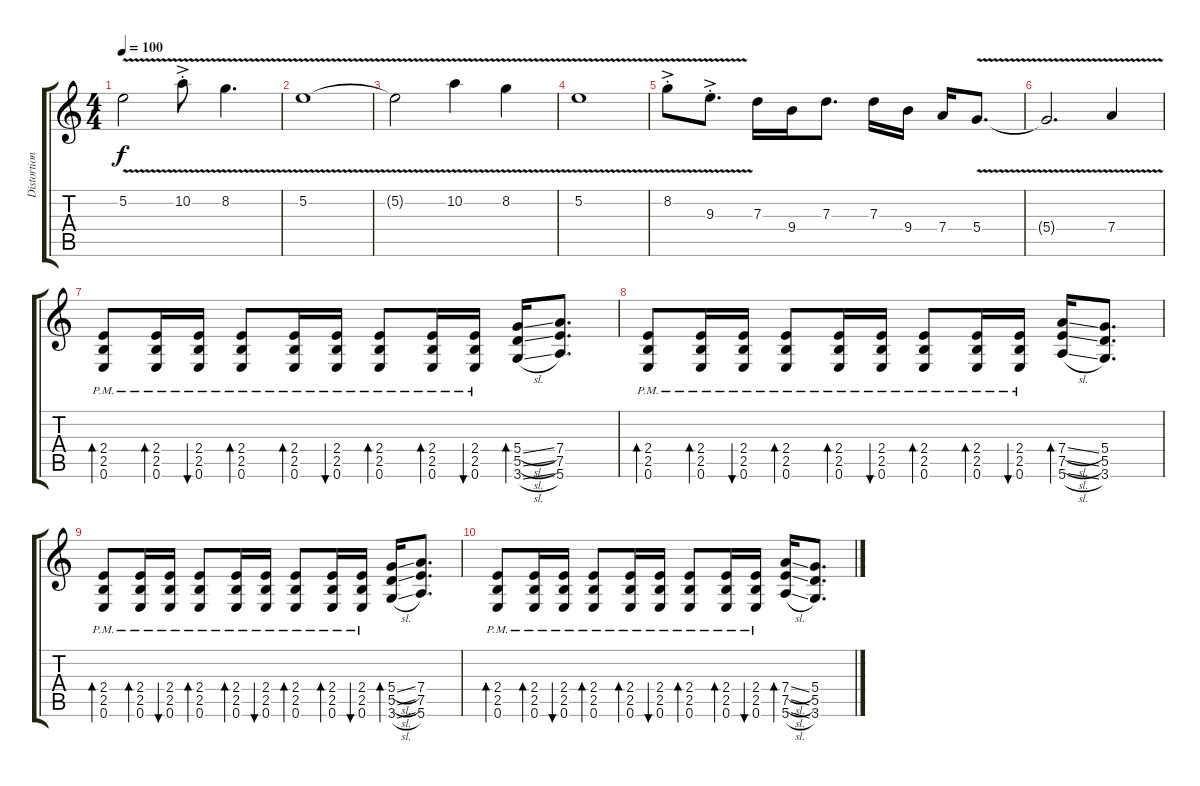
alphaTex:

\track ("Distortion guitar" "Distortion") {instrument distortionguitar}
\staff {score tabs}
\tuning (E4 B3 G3 D3 A2 E2) {hide}
\ts (4 4)
\tempo 100
\clef g2
\ks c
5.2{v t}.2{dy f} 10.2{v ac st}.8 8.2{v}.4{d} |
5.2{v}.1 |
5.2{v t}.2 10.2{v}.4 8.2{v}.4 |
5.2{v}.1 |
8.2{v ac st}.8 9.3{v ac st}.8{d} 7.3.16 9.4.16 7.3.8{d} 7.3.16 9.4.16 7.4.16 5.4{v}.8{d} |
5.4{v t}.2{d} 7.4{v}.4 |
(2.4{pm} 2.5{pm} 0.6{pm}).8{bd 30} (2.4{pm} 2.5{pm} 0.6{pm}).16{bd 30} (2.4{pm} 2.5{pm} 0.6{pm}).16{bu 30} (2.4{pm} 2.5{pm} 0.6{pm}).8{bd 30} (2.4{pm} 2.5{pm} 0.6{pm}).16{bd 30} (2.4{pm} 2.5{pm} 0.6{pm}).16{bu 30} (2.4{pm} 2.5{pm} 0.6{pm}).8{bd 30} (2.4{pm} 2.5{pm} 0.6{pm}).16{bd 30} (2.4{pm} 2.5{pm} 0.6{pm}).16{bu 30} (5.4{sl} 5.5{sl} 3.6{sl}).16{bd 30} (7.4 7.5 5.6).8{d} |
(2.4{pm} 2.5{pm} 0.6{pm}).8{bd 30} (2.4{pm} 2.5{pm} 0.6{pm}).16{bd 30} (2.4{pm} 2.5{pm} 0.6{pm}).16{bu 30} (2.4{pm} 2.5{pm} 0.6{pm}).8{bd 30} (2.4{pm} 2.5{pm} 0.6{pm}).16{bd 30} (2.4{pm} 2.5{pm} 0.6{pm}).16{bu 30} (2.4{pm} 2.5{pm} 0.6{pm}).8{bd 30} (2.4{pm} 2.5{pm} 0.6{pm}).16{bd 30} (2.4{pm} 2.5{pm} 0.6{pm}).16{bu 30} (7.4{sl} 7.5{sl} 5.6{sl}).16{bd 30} (5.4 5.5 3.6).8{d} |
(2.4{pm} 2.5{pm} 0.6{pm}).8{bd 30} (2.4{pm} 2.5{pm} 0.6{pm}).16{bd 30} (2.4{pm} 2.5{pm} 0.6{pm}).16{bu 30} (2.4{pm} 2.5{pm} 0.6{pm}).8{bd 30} (2.4{pm} 2.5{pm} 0.6{pm}).16{bd 30} (2.4{pm} 2.5{pm} 0.6{pm}).16{bu 30} (2.4{pm} 2.5{pm} 0.6{pm}).8{bd 30} (2.4{pm} 2.5{pm} 0.6{pm}).16{bd 30} (2.4{pm} 2.5{pm} 0.6{pm}).16{bu 30} (5.4{sl} 5.5{sl} 3.6{sl}).16{bd 30} (7.4 7.5 5.6).8{d} |
(2.4{pm} 2.5{pm} 0.6{pm}).8{bd 30} (2.4{pm} 2.5{pm} 0.6{pm}).16{bd 30} (2.4{pm} 2.5{pm} 0.6{pm}).16{bu 30} (2.4{pm} 2.5{pm} 0.6{pm}).8{bd 30} (2.4{pm} 2.5{pm} 0.6{pm}).16{bd 30} (2.4{pm} 2.5{pm} 0.6{pm}).16{bu 30} (2.4{pm} 2.5{pm} 0.6{pm}).8{bd 30} (2.4{pm} 2.5{pm} 0.6{pm}).16{bd 30} (2.4{pm} 2.5{pm} 0.6{pm}).16{bu 30} (7.4{sl} 7.5{sl} 5.6{sl}).16{bd 30} (5.4 5.5 3.6).8{d}
